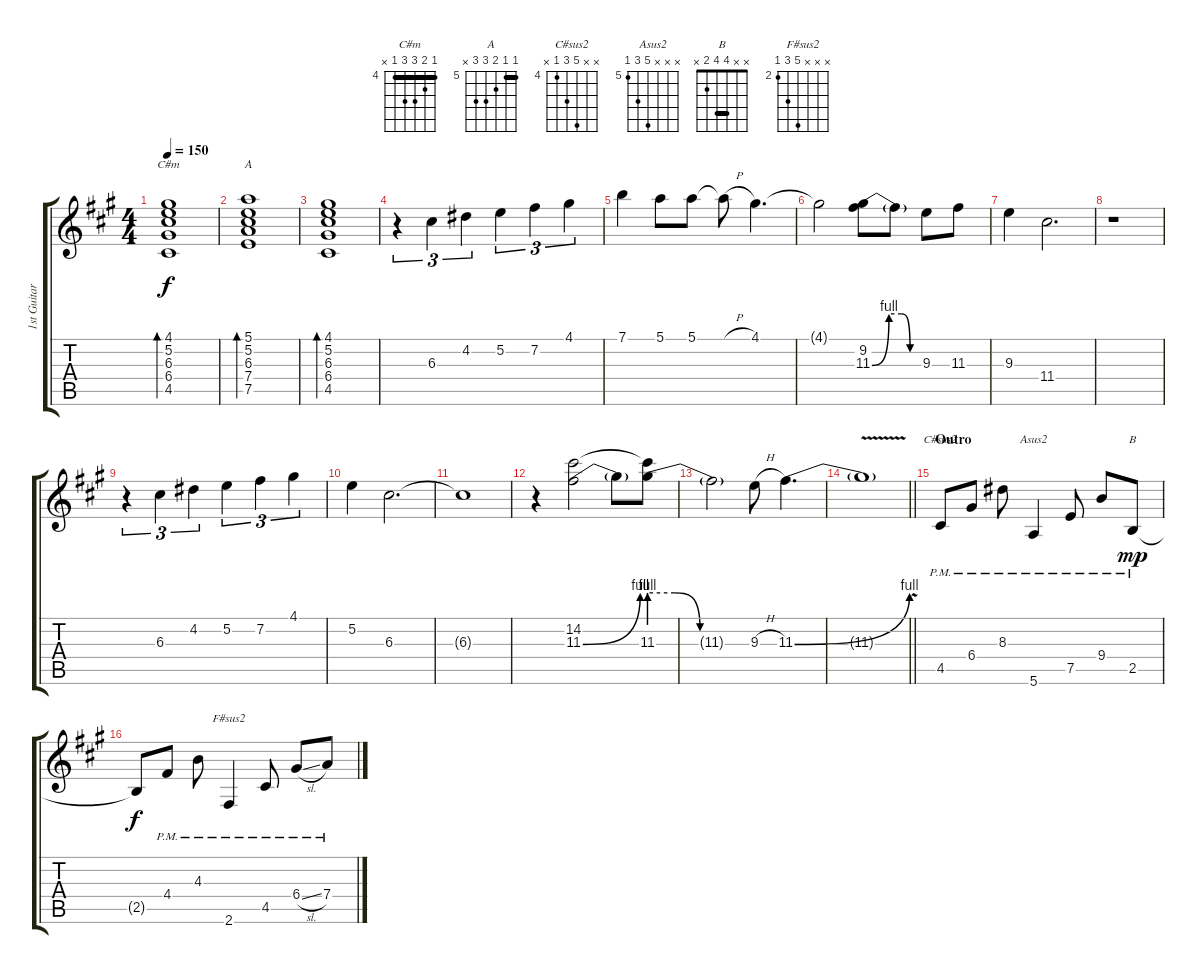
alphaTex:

\track ("1st Guitar" "1st Guitar") {instrument electricguitarjazz}
\staff {score tabs}
\tuning (E4 B3 G3 D3 A2 E2) {hide}
\chord ("C#m" 4 5 6 6 4 x) {firstfret 4 barre 4}
\chord ("A" 5 5 6 7 7 x) {firstfret 5 barre 5}
\chord ("C#sus2" x x 8 6 4 x) {firstfret 4}
\chord ("Asus2" x x x 9 7 5) {firstfret 5}
\chord ("B" x x 4 4 2 x) {barre 4}
\chord ("F#sus2" x x x 6 4 2) {firstfret 2}
\ts (4 4)
\tempo 150
\clef g2
\ks a
(4.1 5.2 6.3 6.4 4.5).1{bd 240 ch "C#m" dy f} |
(5.1 5.2 6.3 7.4 7.5).1{bd 240 ch "A"} |
(4.1 5.2 6.3 6.4 4.5).1{bd 240} |
r.4{tu (3 2)} 6.3.4{tu (3 2)} 4.2.4{tu (3 2)} 5.2.4{tu (3 2)} 7.2.4{tu (3 2)} 4.1.4{tu (3 2)} |
7.1.4 5.1.8 5.1.8 5.1{h t}.8 4.1.4{d} |
4.1{t}.2 (9.2 11.3{be (custom 0 0 20 4 35 4 45 0 60 0)}).8 11.3{t}.8 9.3.8 11.3.8 |
9.3.4 11.4.2{d} |
r.1 |
r.4{tu (3 2)} 6.3.4{tu (3 2)} 4.2.4{tu (3 2)} 5.2.4{tu (3 2)} 7.2.4{tu (3 2)} 4.1.4{tu (3 2)} |
5.2.4 6.3.2{d} |
6.3{t}.1 |
r.4 (14.2 11.3{be (bend 0 0 60 4)}).2 11.3{t}.8 (14.2{t} 11.3{be (custom 0 4 15 4 30 0 60 0)}).8 |
11.3{t}.2 9.3{h}.8 11.3{be (bend 0 0 60 4)}.4{d} |
\barLineRight lightlight
11.3{v t}.1 |
\section ("" "Outro")
4.5{pm}.8{ch "C#sus2"} 6.4{pm}.8 8.3{pm}.8 5.6{pm}.4{ch "Asus2"} 7.5{pm}.8 9.4{pm}.8 2.5{pm}.8{ch "B" dy mp} |
2.5{t}.8{dy f} 4.4{pm}.8 4.3{pm}.8 2.6{pm}.4{ch "F#sus2"} 4.5{pm}.8 6.4{sl pm}.8 7.4{pm}.8
